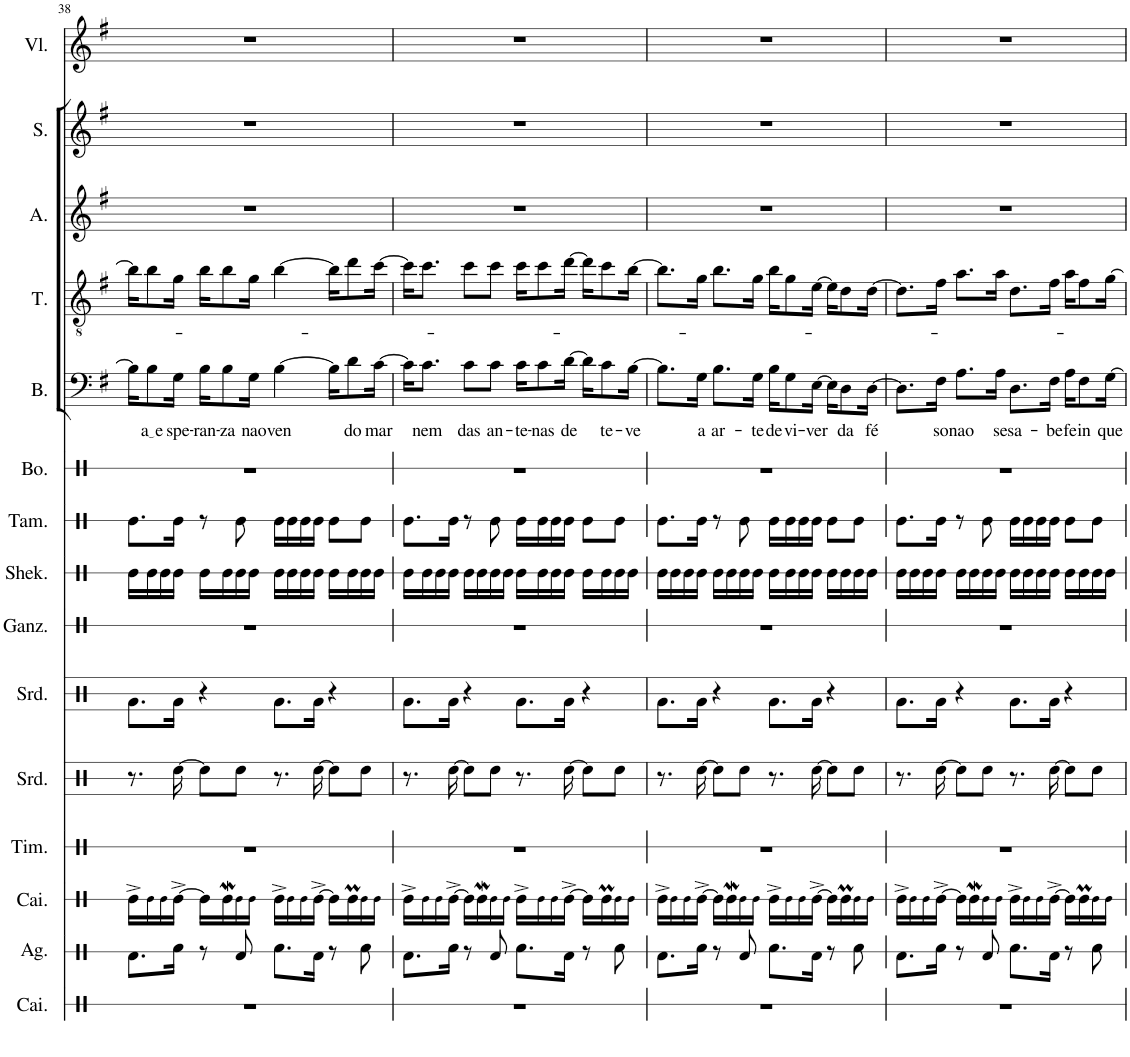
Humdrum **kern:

**kern	**kern	**kern	**kern	**kern	**kern	**kern	**kern	**kern	**kern	**kern	**text	**kern	**kern	**kern	**kern
*part15	*part14	*part13	*part12	*part11	*part10	*part9	*part8	*part7	*part6	*part5	*part5	*part4	*part3	*part2	*part1
*staff15	*staff14	*staff13	*staff12	*staff11	*staff10	*staff9	*staff8	*staff7	*staff6	*staff5	*staff5	*staff4	*staff3	*staff2	*staff1
*I"Caixa	*I"Agogo	*I"Caixa	*I"Timbaõ	*I"Surdo	*I"Surdo	*I"Ganzá	*I"Shekere	*I"Tamborim	*I"Bongos	*I"Bass	*	*I"Tenor	*I"Alto	*I"Soprano	*I"Violine
*I'Cai.	*I'Ag.	*I'Cai.	*I'Tim.	*I'Srd.	*I'Srd.	*I'Ganz.	*I'Shek.	*I'Tam.	*I'Bo.	*I'B.	*	*I'T.	*I'A.	*I'S.	*I'Vl.
!!LO:PB:g=z
*clefX	*clefX	*clefX	*clefX	*clefX	*clefX	*clefX	*clefX	*clefX	*clefX	*clefF4	*	*clefGv2	*clefG2	*clefG2	*clefG2
*	*	*	*	*	*	*	*	*	*	*ITrd1c2	*	*	*	*ITrd1c2	*
*k[]	*k[]	*k[]	*k[]	*k[]	*k[]	*k[]	*k[]	*k[]	*k[]	*k[f#]	*	*k[f#]	*k[f#]	*k[f#]	*k[f#]
*M4/4	*M4/4	*M4/4	*M4/4	*M4/4	*M4/4	*M4/4	*M4/4	*M4/4	*M4/4	*M4/4	*	*M4/4	*M4/4	*M4/4	*M4/4
=38	=38	=38	=38	=38	=38	=38	=38	=38	=38	=38	=38	=38	=38	=38	=38
1r	8.Rd\L	16Re^\LL	1r	8.r	8.Ra\L	1r	16Re\LL	8.Re\L	1r	16B\KL]	.	16b\KL]	1r	1r	1r
!	!	!	!	!	!	!	!	!	!	!	!LO:LY:b	!	!	!	!
.	.	16Re\	.	.	.	.	16Re\	.	.	8B\	a e	8b\	.	.	.
.	.	16Re!\	.	.	.	.	16Re\	.	.	.	.	.	.	.	.
!	!	!	!	!	!	!	!	!	!	!	!LO:LY:b	!	!	!	!
.	16Rf\Jk	[16Re^\JJ	.	[16Rcc\	16Ra\Jk	.	16Re\JJ	16Re\Jk	.	16G\Jk	spe-	16g\Jk	.	.	.
!	!	!	!	!	!	!	!	!	!	!	!LO:LY:b	!	!	!	!
.	8r	16Re\LL]	.	8Rcc\L]	4r	.	16Re\LL	8r	.	16B\KL	-ran-	16b\KL	.	.	.
!	!	!	!	!	!	!	!	!	!	!	!LO:LY:b	!	!	!	!
.	.	16Ret\	.	.	.	.	16Re\	.	.	8B\	-za	8b\	.	.	.
.	8Rd/	16Re\	.	8Rcc\J	.	.	16Re\	8Re\	.	.	.	.	.	.	.
!	!	!	!	!	!	!	!	!	!	!	!LO:LY:b	!	!	!	!
.	.	16Re\JJ	.	.	.	.	16Re\JJ	.	.	16G\Jk	nao	16g\Jk	.	.	.
!	!	!	!	!	!	!	!	!	!	!	!LO:LY:b	!	!	!	!
.	8.Rf\L	16Re^\LL	.	8.r	8.Ra\L	.	16Re\LL	16Re\LL	.	[4B\	ven	[4b\	.	.	.
.	.	16Re\	.	.	.	.	16Re\	16Re\	.	.	.	.	.	.	.
.	.	16Re\	.	.	.	.	16Re\	16Re\	.	.	.	.	.	.	.
.	16Rd\Jk	[16Re^\JJ	.	[16Rcc\	16Ra\Jk	.	16Re\JJ	16Re\JJ	.	.	.	.	.	.	.
.	8r	16Re\LL]	.	8Rcc\L]	4r	.	16Re\LL	8Re\L	.	16B\KL]	.	16b\KL]	.	.	.
!	!	!	!	!	!	!	!	!	!	!	!LO:LY:b	!	!	!	!
.	.	16Ret\	.	.	.	.	16Re\	.	.	8d\	do	8dd\	.	.	.
.	8Rf\	16Re\	.	8Rcc\J	.	.	16Re\	8Re\J	.	.	.	.	.	.	.
!	!	!	!	!	!	!	!	!	!	!	!LO:LY:b	!	!	!	!
.	.	16Re\JJ	.	.	.	.	16Re\JJ	.	.	[16c\Jk	mar	[16cc\Jk	.	.	.
=39	=39	=39	=39	=39	=39	=39	=39	=39	=39	=39	=39	=39	=39	=39	=39
1r	8.Rd\L	16Re^\LL	1r	8.r	8.Ra\L	1r	16Re\LL	8.Re\L	1r	16c\KL]	.	16cc\KL]	1r	1r	1r
!	!	!	!	!	!	!	!	!	!	!	!LO:LY:b	!	!	!	!
.	.	16Re\	.	.	.	.	16Re\	.	.	8.c\J	nem	8.cc\J	.	.	.
.	.	16Re!\	.	.	.	.	16Re\	.	.	.	.	.	.	.	.
.	16Rf\Jk	[16Re^\JJ	.	[16Rcc\	16Ra\Jk	.	16Re\JJ	16Re\Jk	.	.	.	.	.	.	.
!	!	!	!	!	!	!	!	!	!	!	!LO:LY:b	!	!	!	!
.	8r	16Re\LL]	.	8Rcc\L]	4r	.	16Re\LL	8r	.	8c\L	das	8cc\L	.	.	.
.	.	16Ret\	.	.	.	.	16Re\	.	.	.	.	.	.	.	.
!	!	!	!	!	!	!	!	!	!	!	!LO:LY:b	!	!	!	!
.	8Rd/	16Re\	.	8Rcc\J	.	.	16Re\	8Re\	.	8c\J	an-	8cc\J	.	.	.
.	.	16Re\JJ	.	.	.	.	16Re\JJ	.	.	.	.	.	.	.	.
!	!	!	!	!	!	!	!	!	!	!	!LO:LY:b	!	!	!	!
.	8.Rf\L	16Re^\LL	.	8.r	8.Ra\L	.	16Re\LL	16Re\LL	.	16c\KL	-te-	16cc\KL	.	.	.
!	!	!	!	!	!	!	!	!	!	!	!LO:LY:b	!	!	!	!
.	.	16Re\	.	.	.	.	16Re\	16Re\	.	8c\	-nas	8cc\	.	.	.
.	.	16Re\	.	.	.	.	16Re\	16Re\	.	.	.	.	.	.	.
!	!	!	!	!	!	!	!	!	!	!	!LO:LY:b	!	!	!	!
.	16Rd\Jk	[16Re^\JJ	.	[16Rcc\	16Ra\Jk	.	16Re\JJ	16Re\JJ	.	[16d\Jk	de	[16dd\Jk	.	.	.
.	8r	16Re\LL]	.	8Rcc\L]	4r	.	16Re\LL	8Re\L	.	16d\KL]	.	16dd\KL]	.	.	.
!	!	!	!	!	!	!	!	!	!	!	!LO:LY:b	!	!	!	!
.	.	16Ret\	.	.	.	.	16Re\	.	.	8c\	te-	8cc\	.	.	.
.	8Rf\	16Re\	.	8Rcc\J	.	.	16Re\	8Re\J	.	.	.	.	.	.	.
!	!	!	!	!	!	!	!	!	!	!	!LO:LY:b	!	!	!	!
.	.	16Re\JJ	.	.	.	.	16Re\JJ	.	.	[16B\Jk	-ve	[16b\Jk	.	.	.
=40	=40	=40	=40	=40	=40	=40	=40	=40	=40	=40	=40	=40	=40	=40	=40
1r	8.Rd\L	16Re^\LL	1r	8.r	8.Ra\L	1r	16Re\LL	8.Re\L	1r	8.B\L]	.	8.b\L]	1r	1r	1r
.	.	16Re\	.	.	.	.	16Re\	.	.	.	.	.	.	.	.
.	.	16Re!\	.	.	.	.	16Re\	.	.	.	.	.	.	.	.
!	!	!	!	!	!	!	!	!	!	!	!LO:LY:b	!	!	!	!
.	16Rf\Jk	[16Re^\JJ	.	[16Rcc\	16Ra\Jk	.	16Re\JJ	16Re\Jk	.	16G\Jk	a	16g\Jk	.	.	.
!	!	!	!	!	!	!	!	!	!	!	!LO:LY:b	!	!	!	!
.	8r	16Re\LL]	.	8Rcc\L]	4r	.	16Re\LL	8r	.	8.B\L	ar-	8.b\L	.	.	.
.	.	16Ret\	.	.	.	.	16Re\	.	.	.	.	.	.	.	.
.	8Rd/	16Re\	.	8Rcc\J	.	.	16Re\	8Re\	.	.	.	.	.	.	.
!	!	!	!	!	!	!	!	!	!	!	!LO:LY:b	!	!	!	!
.	.	16Re\JJ	.	.	.	.	16Re\JJ	.	.	16G\Jk	-te	16g\Jk	.	.	.
!	!	!	!	!	!	!	!	!	!	!	!LO:LY:b	!	!	!	!
.	8.Rf\L	16Re^\LL	.	8.r	8.Ra\L	.	16Re\LL	16Re\LL	.	16B\KL	de	16b\KL	.	.	.
!	!	!	!	!	!	!	!	!	!	!	!LO:LY:b	!	!	!	!
.	.	16Re\	.	.	.	.	16Re\	16Re\	.	8G\	vi-	8g\	.	.	.
.	.	16Re\	.	.	.	.	16Re\	16Re\	.	.	.	.	.	.	.
!	!	!	!	!	!	!	!	!	!	!	!LO:LY:b	!	!	!	!
.	16Rd\Jk	[16Re^\JJ	.	[16Rcc\	16Ra\Jk	.	16Re\JJ	16Re\JJ	.	[16E\Jk	-ver	[16e\Jk	.	.	.
.	8r	16Re\LL]	.	8Rcc\L]	4r	.	16Re\LL	8Re\L	.	16E\KL]	.	16e\KL]	.	.	.
!	!	!	!	!	!	!	!	!	!	!	!LO:LY:b	!	!	!	!
.	.	16Ret\	.	.	.	.	16Re\	.	.	8D\	da	8d\	.	.	.
.	8Rf\	16Re\	.	8Rcc\J	.	.	16Re\	8Re\J	.	.	.	.	.	.	.
!	!	!	!	!	!	!	!	!	!	!	!LO:LY:b	!	!	!	!
.	.	16Re\JJ	.	.	.	.	16Re\JJ	.	.	[16D\Jk	fé	[16d\Jk	.	.	.
=41	=41	=41	=41	=41	=41	=41	=41	=41	=41	=41	=41	=41	=41	=41	=41
1r	8.Rd\L	16Re^\LL	1r	8.r	8.Ra\L	1r	16Re\LL	8.Re\L	1r	8.D\L]	.	8.d\L]	1r	1r	1r
.	.	16Re\	.	.	.	.	16Re\	.	.	.	.	.	.	.	.
.	.	16Re!\	.	.	.	.	16Re\	.	.	.	.	.	.	.	.
!	!	!	!	!	!	!	!	!	!	!	!LO:LY:b	!	!	!	!
.	16Rf\Jk	[16Re^\JJ	.	[16Rcc\	16Ra\Jk	.	16Re\JJ	16Re\Jk	.	16F#\Jk	so	16f#\Jk	.	.	.
!	!	!	!	!	!	!	!	!	!	!	!LO:LY:b	!	!	!	!
.	8r	16Re\LL]	.	8Rcc\L]	4r	.	16Re\LL	8r	.	8.A\L	nao	8.a\L	.	.	.
.	.	16Ret\	.	.	.	.	16Re\	.	.	.	.	.	.	.	.
.	8Rd/	16Re\	.	8Rcc\J	.	.	16Re\	8Re\	.	.	.	.	.	.	.
!	!	!	!	!	!	!	!	!	!	!	!LO:LY:b	!	!	!	!
.	.	16Re\JJ	.	.	.	.	16Re\JJ	.	.	16A\Jk	se	16a\Jk	.	.	.
!	!	!	!	!	!	!	!	!	!	!	!LO:LY:b	!	!	!	!
.	8.Rf\L	16Re^\LL	.	8.r	8.Ra\L	.	16Re\LL	16Re\LL	.	8.D\L	sa-	8.d\L	.	.	.
.	.	16Re\	.	.	.	.	16Re\	16Re\	.	.	.	.	.	.	.
.	.	16Re\	.	.	.	.	16Re\	16Re\	.	.	.	.	.	.	.
!	!	!	!	!	!	!	!	!	!	!	!LO:LY:b	!	!	!	!
.	16Rd\Jk	[16Re^\JJ	.	[16Rcc\	16Ra\Jk	.	16Re\JJ	16Re\JJ	.	16F#\Jk	-be	16f#\Jk	.	.	.
!	!	!	!	!	!	!	!	!	!	!	!LO:LY:b	!	!	!	!
.	8r	16Re\LL]	.	8Rcc\L]	4r	.	16Re\LL	8Re\L	.	16A\KL	fe	16a\KL	.	.	.
!	!	!	!	!	!	!	!	!	!	!	!LO:LY:b	!	!	!	!
.	.	16Ret\	.	.	.	.	16Re\	.	.	8F#\	in	8f#\	.	.	.
.	8Rf\	16Re\	.	8Rcc\J	.	.	16Re\	8Re\J	.	.	.	.	.	.	.
!	!	!	!	!	!	!	!	!	!	!	!LO:LY:b	!	!	!	!
.	.	16Re\JJ	.	.	.	.	16Re\JJ	.	.	[16G\Jk	que	[16g\Jk	.	.	.
=	=	=	=	=	=	=	=	=	=	=	=	=	=	=	=
*-	*-	*-	*-	*-	*-	*-	*-	*-	*-	*-	*-	*-	*-	*-	*-
